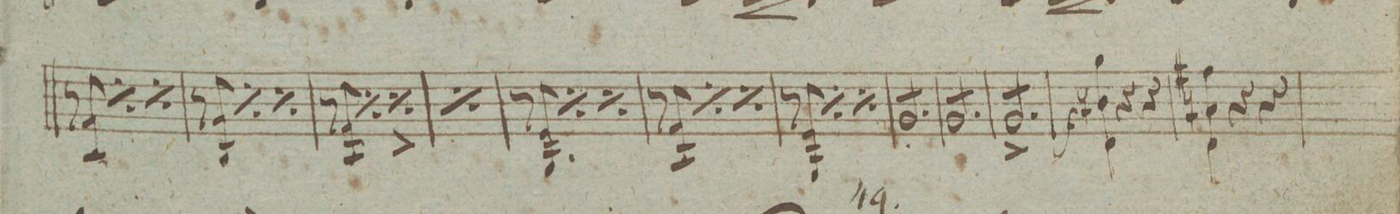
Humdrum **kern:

**kern	**dynam
*I"Violino Imo	*
*clefG2	*
*k[b-e-a-d-]	*
*met(c|)	*
*M3/4	*
8r	.
8f/ 8c/	.
*rep	*
8r	.
8f/ 8c/	.
*Xrep	*
*rep	*
8r	.
8f/ 8c/	.
*Xrep	*
=95	=95
8r	.
8g/ 8B-/	.
*rep	*
8r	.
8g/ 8B-/	.
*Xrep	*
*rep	*
8r	.
8g/ 8B-/	.
*Xrep	*
=96	=96
8r	.
8f/ 8A-/	.
*rep	*
8r	.
8f/ 8A-/	.
*Xrep	*
*rep	*
8r	.
8f/ 8A-^/	.
*Xrep	*
=97	=97
*rep	*
8r	.
8f/ 8A-/	.
8r	.
8f/ 8A-/	.
8r	.
8f/ 8A-^/	.
*Xrep	*
=98	=98
8r	.
8e-/ 8G/	.
*rep	*
8r	.
8e-/ 8G/	.
*Xrep	*
*rep	*
8r	.
8e-/ 8G/	.
*Xrep	*
=99	=99
8r	.
8f/ 8A-/	.
*rep	*
8r	.
8f/ 8A-/	.
*Xrep	*
*rep	*
8r	.
8f/ 8A-/	.
*Xrep	*
=100	=100
8r	.
8e-/ 8G/	.
*rep	*
8r	.
8e-/ 8G/	.
*Xrep	*
*rep	*
8r	.
8e-/ 8G/	.
*Xrep	*
=101	=101
*tremolo	*
8g/L	.
8g/	.
8g/	.
8g/	.
8g/	.
8g/J	.
=102	=102
8g/L	.
8g/	.
8g/	.
8g/	.
8g/	.
8g/J	.
=103	=103
8g^/L	.
8g/	.
8g/	.
8g/	.
8g/	.
8g/J	.
*Xtremolo	*
=104	=104
4gg\ 4bn\ 4d-\	f
4r	.
4r	.
=105	=105
4ff#X\ 4an\ 4d-\	.
4r	.
4r	.
=106	=106
*-	*-
